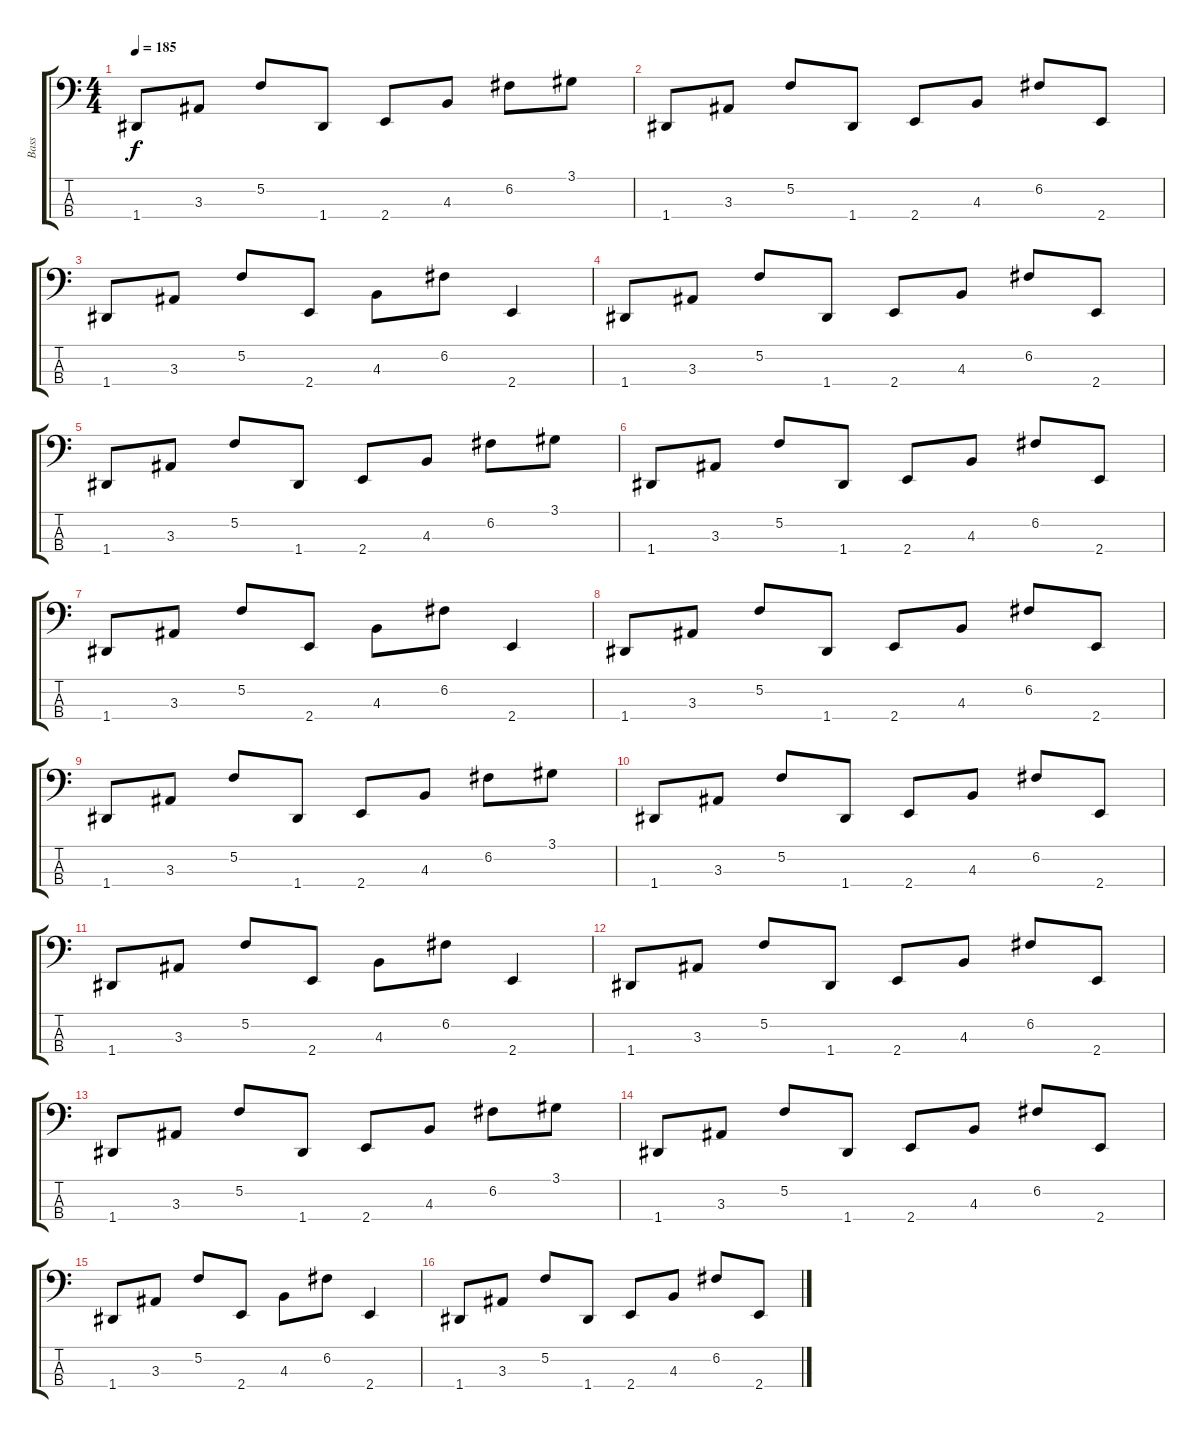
\track ("Bass" "Bass") {instrument electricbassfinger}
\staff {score tabs}
\tuning (F2 C2 G1 D1) {hide}
\ts (4 4)
\tempo 185
\clef f4
\ks c
1.4.8{dy f} 3.3.8 5.2.8 1.4.8 2.4.8 4.3.8 6.2.8 3.1.8 |
1.4.8 3.3.8 5.2.8 1.4.8 2.4.8 4.3.8 6.2.8 2.4.8 |
1.4.8 3.3.8 5.2.8 2.4.8 4.3.8 6.2.8 2.4.4 |
1.4.8 3.3.8 5.2.8 1.4.8 2.4.8 4.3.8 6.2.8 2.4.8 |
1.4.8 3.3.8 5.2.8 1.4.8 2.4.8 4.3.8 6.2.8 3.1.8 |
1.4.8 3.3.8 5.2.8 1.4.8 2.4.8 4.3.8 6.2.8 2.4.8 |
1.4.8 3.3.8 5.2.8 2.4.8 4.3.8 6.2.8 2.4.4 |
1.4.8 3.3.8 5.2.8 1.4.8 2.4.8 4.3.8 6.2.8 2.4.8 |
1.4.8 3.3.8 5.2.8 1.4.8 2.4.8 4.3.8 6.2.8 3.1.8 |
1.4.8 3.3.8 5.2.8 1.4.8 2.4.8 4.3.8 6.2.8 2.4.8 |
1.4.8 3.3.8 5.2.8 2.4.8 4.3.8 6.2.8 2.4.4 |
1.4.8 3.3.8 5.2.8 1.4.8 2.4.8 4.3.8 6.2.8 2.4.8 |
1.4.8 3.3.8 5.2.8 1.4.8 2.4.8 4.3.8 6.2.8 3.1.8 |
1.4.8 3.3.8 5.2.8 1.4.8 2.4.8 4.3.8 6.2.8 2.4.8 |
1.4.8 3.3.8 5.2.8 2.4.8 4.3.8 6.2.8 2.4.4 |
1.4.8 3.3.8 5.2.8 1.4.8 2.4.8 4.3.8 6.2.8 2.4.8
